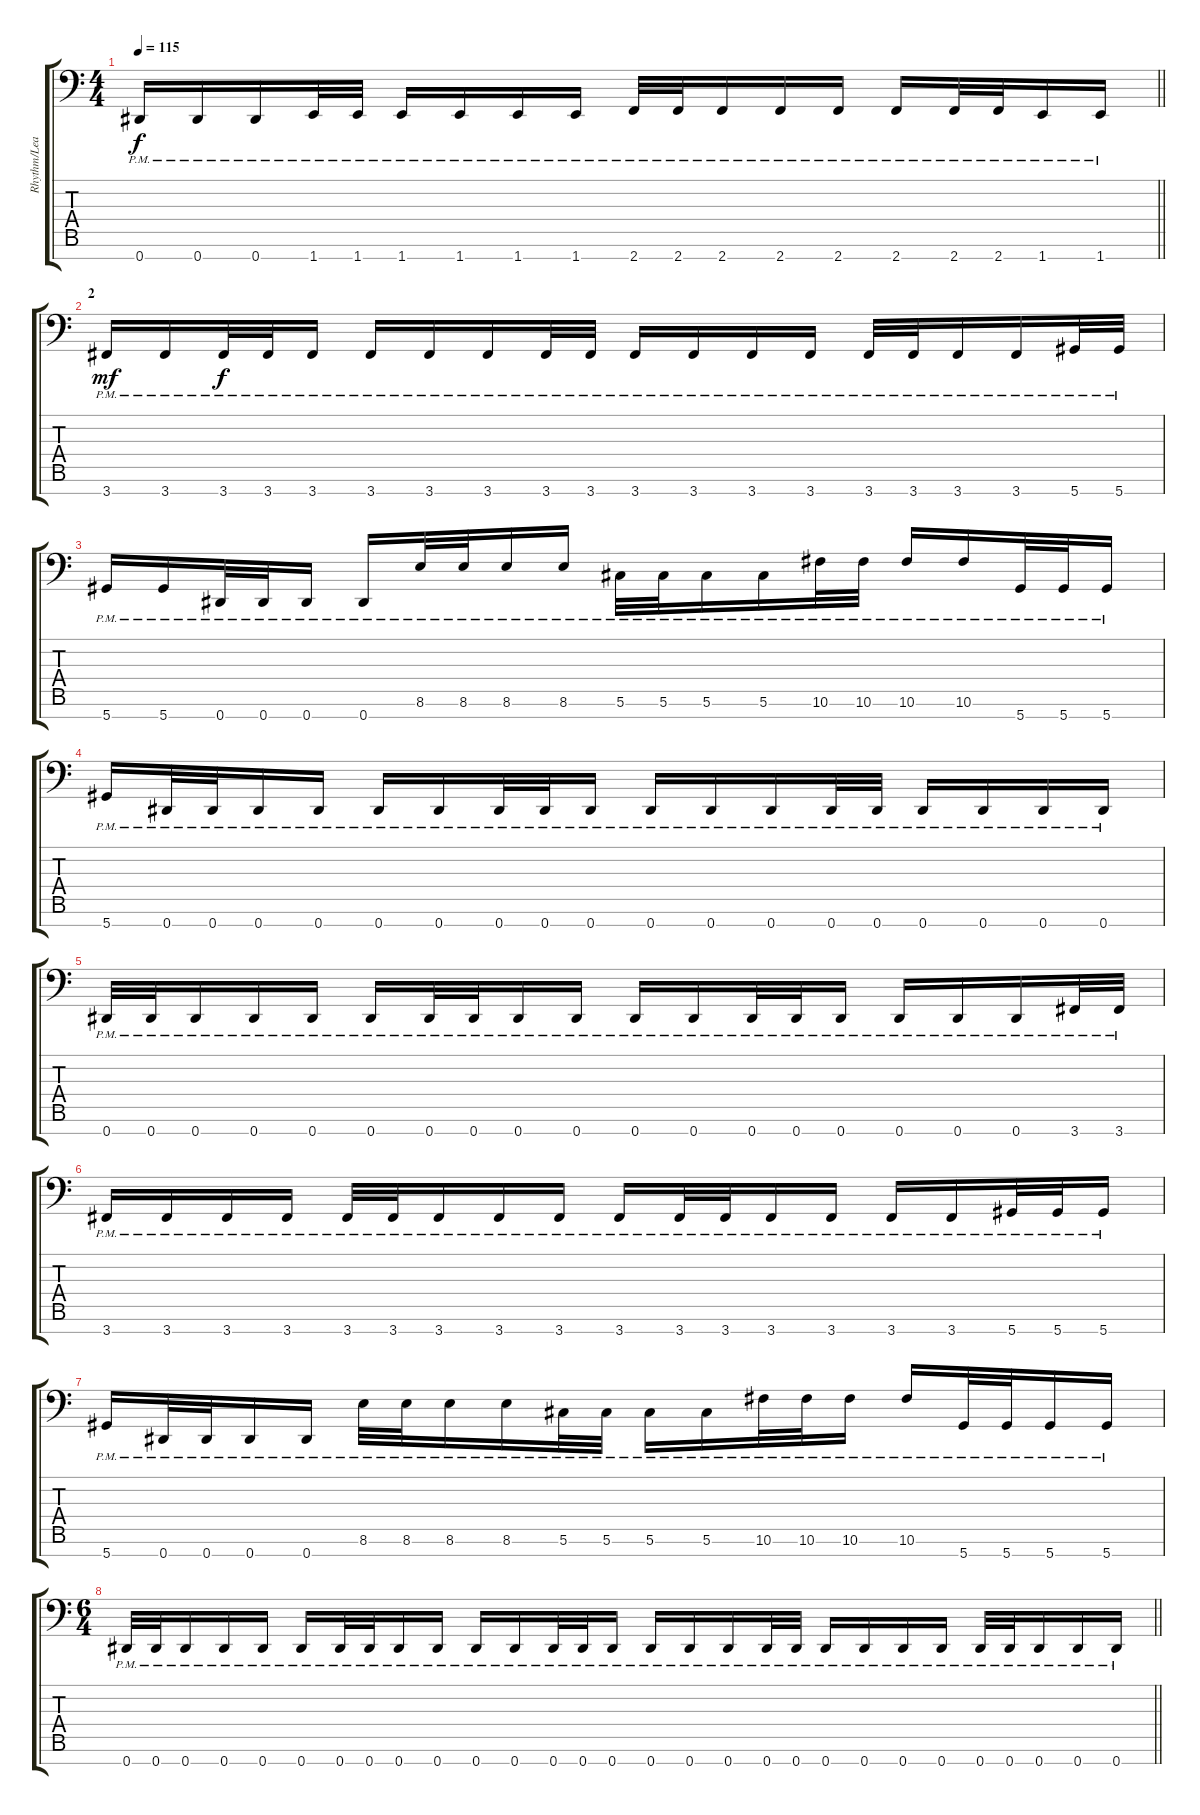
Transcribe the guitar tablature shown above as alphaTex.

\track ("Rhythm/Lead" "Rhythm/Lea") {instrument distortionguitar}
\staff {score tabs}
\tuning (Ab3 Eb3 B2 Gb2 Db2 Ab1 Eb1) {hide}
\ts (4 4)
\tempo 115
\clef f4
\barLineRight lightlight
\ks c
0.7{pm}.16{dy f} 0.7{pm}.16 0.7{pm}.16 1.7{pm}.32 1.7{pm}.32 1.7{pm}.16 1.7{pm}.16 1.7{pm}.16 1.7{pm}.16 2.7{pm}.32 2.7{pm}.32 2.7{pm}.16 2.7{pm}.16 2.7{pm}.16 2.7{pm}.16 2.7{pm}.32 2.7{pm}.32 1.7{pm}.16 1.7{pm}.16 |
\section ("" "2")
3.7{pm}.16{dy mf} 3.7{pm}.16 3.7{pm}.32{dy f} 3.7{pm}.32 3.7{pm}.16 3.7{pm}.16 3.7{pm}.16 3.7{pm}.16 3.7{pm}.32 3.7{pm}.32 3.7{pm}.16 3.7{pm}.16 3.7{pm}.16 3.7{pm}.16 3.7{pm}.32 3.7{pm}.32 3.7{pm}.16 3.7{pm}.16 5.7{pm}.32 5.7{pm}.32 |
5.7{pm}.16 5.7{pm}.16 0.7{pm}.32 0.7{pm}.32 0.7{pm}.16 0.7{pm}.16 8.6{pm}.32 8.6{pm}.32 8.6{pm}.16 8.6{pm}.16 5.6{pm}.32 5.6{pm}.32 5.6{pm}.16 5.6{pm}.16 10.6{pm}.32 10.6{pm}.32 10.6{pm}.16 10.6{pm}.16 5.7{pm}.32 5.7{pm}.32 5.7{pm}.16 |
5.7{pm}.16 0.7{pm}.32 0.7{pm}.32 0.7{pm}.16 0.7{pm}.16 0.7{pm}.16 0.7{pm}.16 0.7{pm}.32 0.7{pm}.32 0.7{pm}.16 0.7{pm}.16 0.7{pm}.16 0.7{pm}.16 0.7{pm}.32 0.7{pm}.32 0.7{pm}.16 0.7{pm}.16 0.7{pm}.16 0.7{pm}.16 |
0.7{pm}.32 0.7{pm}.32 0.7{pm}.16 0.7{pm}.16 0.7{pm}.16 0.7{pm}.16 0.7{pm}.32 0.7{pm}.32 0.7{pm}.16 0.7{pm}.16 0.7{pm}.16 0.7{pm}.16 0.7{pm}.32 0.7{pm}.32 0.7{pm}.16 0.7{pm}.16 0.7{pm}.16 0.7{pm}.16 3.7{pm}.32 3.7{pm}.32 |
3.7{pm}.16 3.7{pm}.16 3.7{pm}.16 3.7{pm}.16 3.7{pm}.32 3.7{pm}.32 3.7{pm}.16 3.7{pm}.16 3.7{pm}.16 3.7{pm}.16 3.7{pm}.32 3.7{pm}.32 3.7{pm}.16 3.7{pm}.16 3.7{pm}.16 3.7{pm}.16 5.7{pm}.32 5.7{pm}.32 5.7{pm}.16 |
5.7{pm}.16 0.7{pm}.32 0.7{pm}.32 0.7{pm}.16 0.7{pm}.16 8.6{pm}.32 8.6{pm}.32 8.6{pm}.16 8.6{pm}.16 5.6{pm}.32 5.6{pm}.32 5.6{pm}.16 5.6{pm}.16 10.6{pm}.32 10.6{pm}.32 10.6{pm}.16 10.6{pm}.16 5.7{pm}.32 5.7{pm}.32 5.7{pm}.16 5.7{pm}.16 |
\ts (6 4)
\barLineRight lightlight
0.7{pm}.32 0.7{pm}.32 0.7{pm}.16 0.7{pm}.16 0.7{pm}.16 0.7{pm}.16 0.7{pm}.32 0.7{pm}.32 0.7{pm}.16 0.7{pm}.16 0.7{pm}.16 0.7{pm}.16 0.7{pm}.32 0.7{pm}.32 0.7{pm}.16 0.7{pm}.16 0.7{pm}.16 0.7{pm}.16 0.7{pm}.32 0.7{pm}.32 0.7{pm}.16 0.7{pm}.16 0.7{pm}.16 0.7{pm}.16 0.7{pm}.32 0.7{pm}.32 0.7{pm}.16 0.7{pm}.16 0.7{pm}.16
